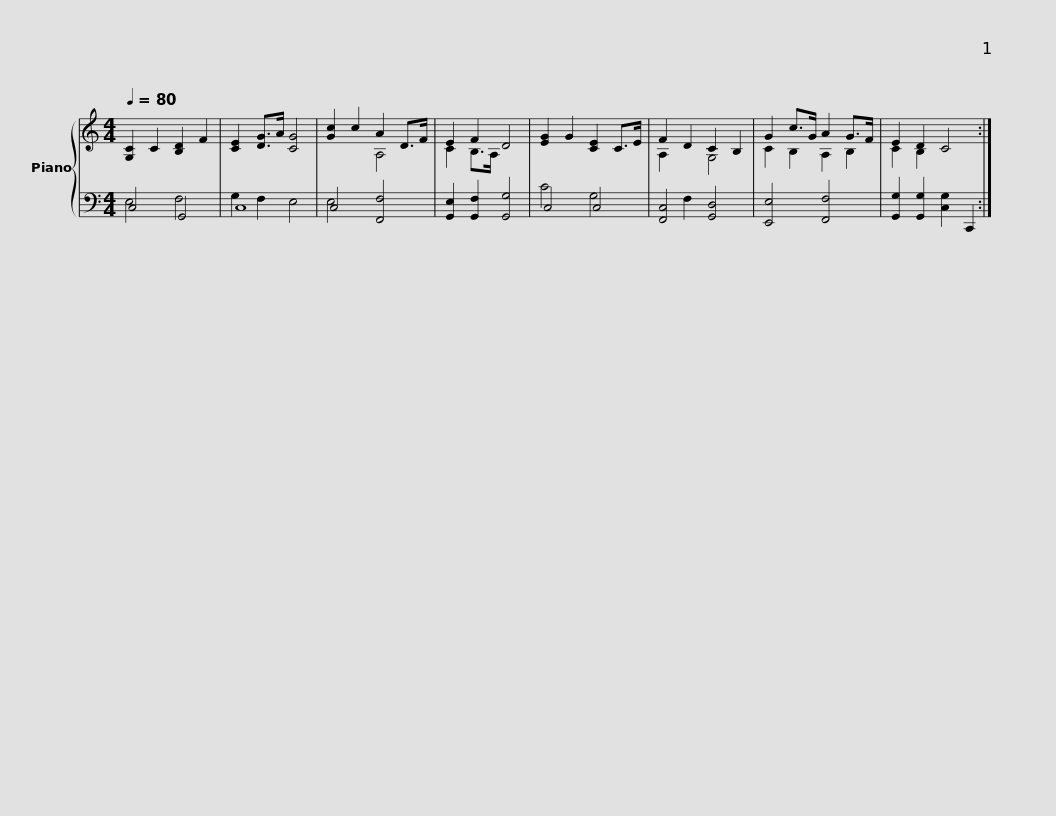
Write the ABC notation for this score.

X:1
%%score { ( 1 4 ) | ( 2 3 ) }
L:1/8
Q:1/4=80
M:4/4
I:linebreak $
K:C
V:1 treble
V:4 treble
V:2 bass
V:3 bass
V:1
 [G,C]2 C2 [B,D]2 F2 | [CE]2 [DG]>A [CG]4 | [Gc]2 c2 A2 D>F | E2 F2 D4 | [EG]2 G2 [CE]2 C>E | %5
 F2 D2 C2 B,2 | G2 c>G A2 G>F |$ E2 D2 C4 :| %8
V:2
 C,4 G,,4 | C,8 | C,4 [F,,F,]4 | [G,,E,]2 [G,,F,]2 [G,,G,]4 | C,4 C,4 | %5
 [F,,C,]4 [G,,D,]4 | [E,,E,]4 [F,,F,]4 |$ [G,,G,]2 [G,,G,]2 [C,G,]2 C,,2 :| %8
V:3
 E,4 F,4 | G,2 F,2 E,4 | E,4 x4 | x8 | C4 G,4 | %5
 x2 F,2 x4 | x8 |$ x8 :| %8
V:4
 x8 | x8 | x4 A,4 | C2 B,>A, x4 | x8 | %5
 A,2 x2 G,4 | C2 B,2 A,2 B,2 |$ C2 B,2 x4 :| %8
